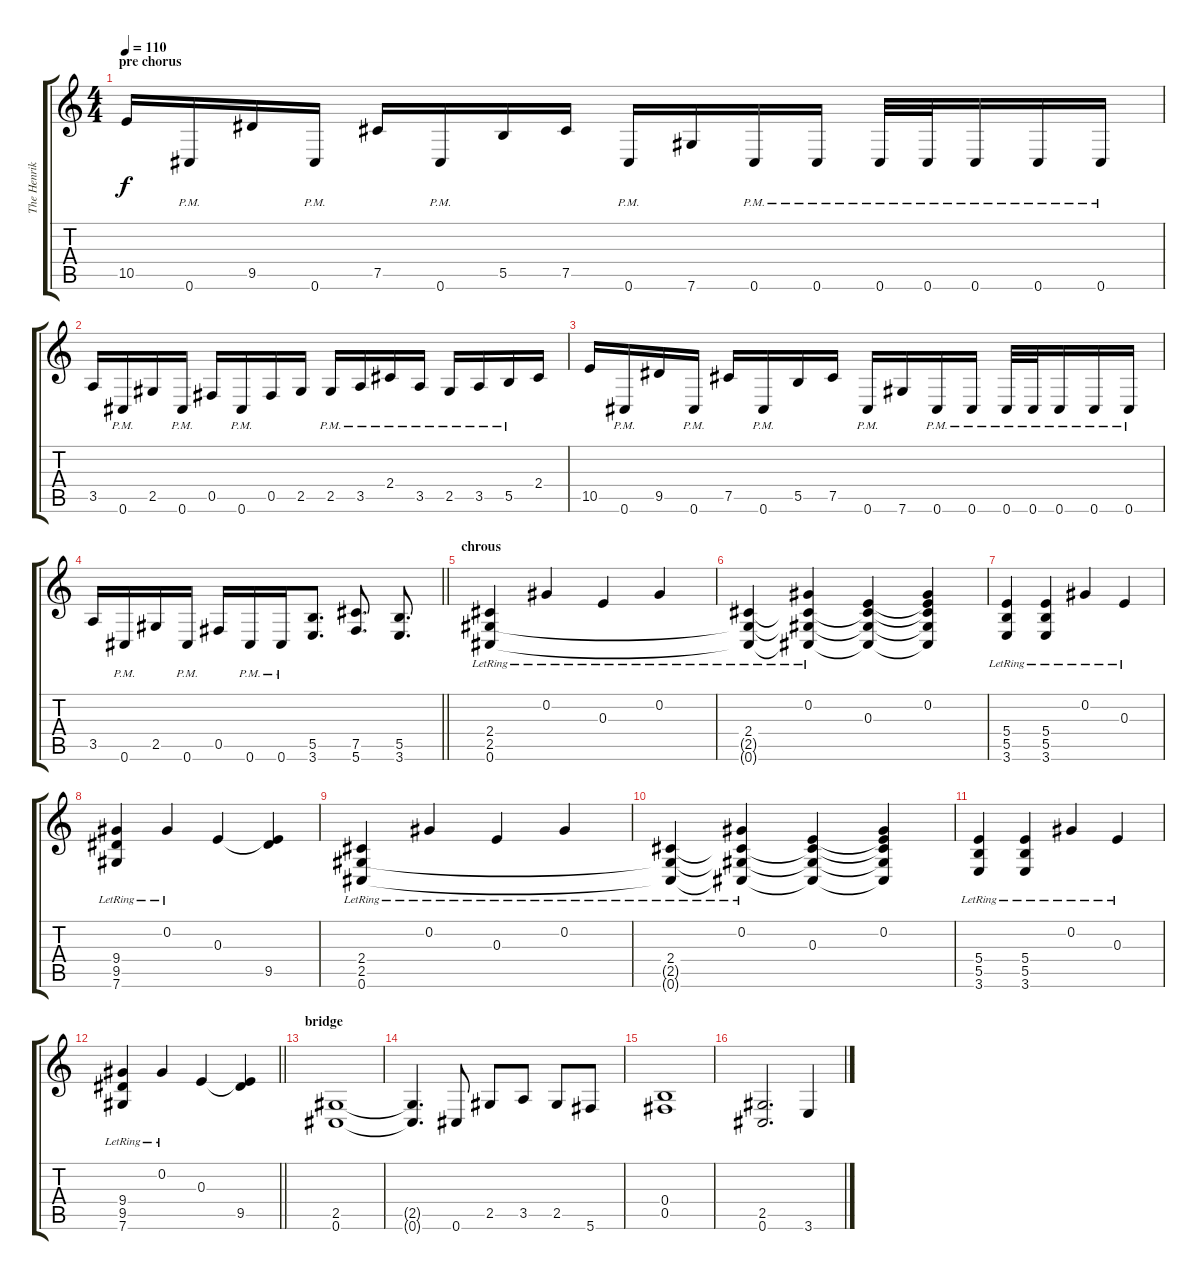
\track ("The Henriksson" "The Henrik") {instrument distortionguitar}
\staff {score tabs}
\tuning (Db4 Ab3 E3 B2 Gb2 Db2) {hide}
\ts (4 4)
\section ("" "pre chorus")
\tempo 110
\clef g2
\ks c
10.5.16{dy f} 0.6{pm}.16 9.5.16 0.6{pm}.16 7.5.16 0.6{pm}.16 5.5.16 7.5.16 0.6{pm}.16 7.6.16 0.6{pm}.16 0.6{pm}.16 0.6{pm}.32 0.6{pm}.32 0.6{pm}.16 0.6{pm}.16 0.6{pm}.16 |
3.5.16 0.6{pm}.16 2.5.16 0.6{pm}.16 0.5.16 0.6{pm}.16 0.5.16 2.5.16 2.5{pm}.16 3.5{pm}.16 2.4{pm}.16 3.5{pm}.16 2.5{pm}.16 3.5{pm}.16 5.5{pm}.16 2.4.16 |
10.5.16 0.6{pm}.16 9.5.16 0.6{pm}.16 7.5.16 0.6{pm}.16 5.5.16 7.5.16 0.6{pm}.16 7.6.16 0.6{pm}.16 0.6{pm}.16 0.6{pm}.32 0.6{pm}.32 0.6{pm}.16 0.6{pm}.16 0.6{pm}.16 |
\barLineRight lightlight
3.5.16 0.6{pm}.16 2.5.16 0.6{pm}.16 0.5.16 0.6{pm}.16 0.6{pm}.16 (5.5 3.6).8{d} (7.5 5.6).8{d} (5.5 3.6).8{d} |
\section ("" "chrous")
(2.4{lr} 2.5{lr} 0.6{lr}).4 0.2{lr}.4 0.3{lr}.4 0.2{lr}.4 |
(2.4{lr} 2.5{t} 0.6{t}).4 (0.2{lr} 2.4{t} 2.5{t} 0.6{t}).4 (0.3 2.4{t} 2.5{t} 0.6{t}).4 (0.2 0.3{t} 2.4{t} 2.5{t} 0.6{t}).4 |
(5.4{lr} 5.5{lr} 3.6{lr}).4 (5.4{lr} 5.5{lr} 3.6{lr}).4 0.2{lr}.4 0.3{lr}.4 |
(9.4{lr} 9.5{lr} 7.6{lr}).4 0.2{lr}.4 0.3.4 (0.3{t} 9.5).4 |
(2.4{lr} 2.5{lr} 0.6{lr}).4 0.2{lr}.4 0.3{lr}.4 0.2{lr}.4 |
(2.4{lr} 2.5{t} 0.6{t}).4 (0.2{lr} 2.4{t} 2.5{t} 0.6{t}).4 (0.3 2.4{t} 2.5{t} 0.6{t}).4 (0.2 0.3{t} 2.4{t} 2.5{t} 0.6{t}).4 |
(5.4{lr} 5.5{lr} 3.6{lr}).4 (5.4{lr} 5.5{lr} 3.6{lr}).4 0.2{lr}.4 0.3{lr}.4 |
\barLineRight lightlight
(9.4{lr} 9.5{lr} 7.6{lr}).4 0.2{lr}.4 0.3.4 (0.3{t} 9.5).4 |
\section ("" "bridge")
(2.5 0.6).1 |
(2.5{t} 0.6{t}).4{d} 0.6.8 2.5.8 3.5.8 2.5.8 5.6.8 |
(0.4 0.5).1 |
(2.5 0.6).2{d} 3.6.4
